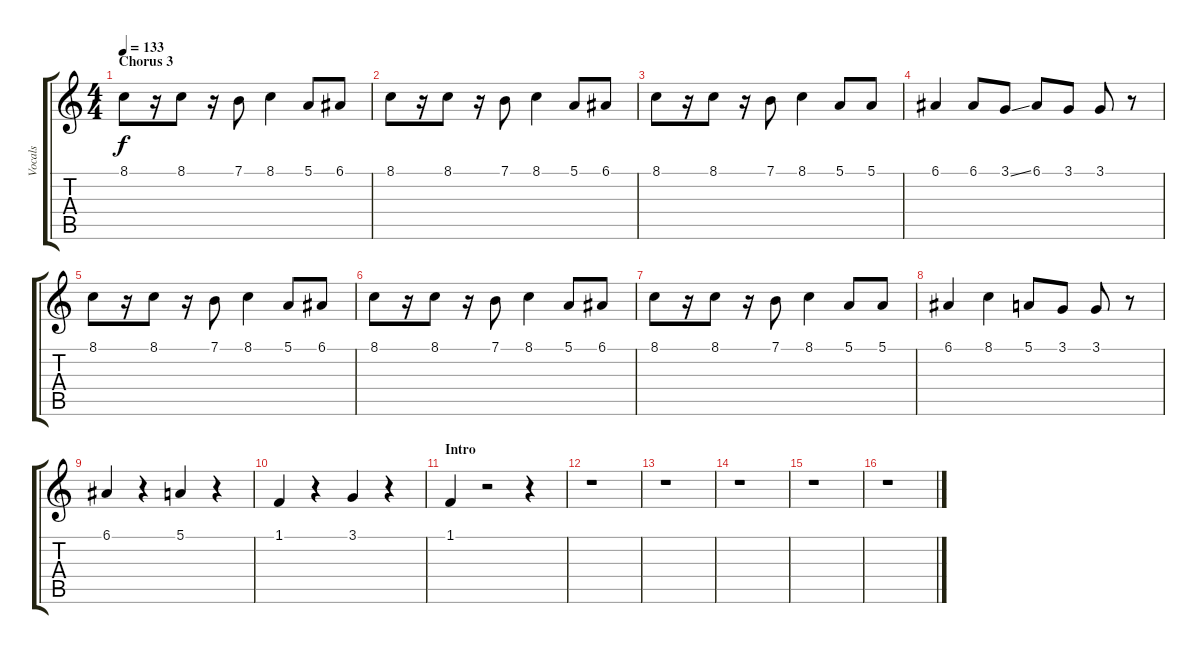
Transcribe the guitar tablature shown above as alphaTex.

\track ("Vocals" "Vocals") {instrument brightacousticpiano}
\staff {score tabs}
\tuning (E4 B3 G3 D3 A2 E2) {hide}
\ts (4 4)
\section ("" "Chorus 3")
\tempo 133
\clef g2
\ks c
8.1.8{dy f} r.16 8.1.8 r.16 7.1.8 8.1.4 5.1.8 6.1.8 |
8.1.8 r.16 8.1.8 r.16 7.1.8 8.1.4 5.1.8 6.1.8 |
8.1.8 r.16 8.1.8 r.16 7.1.8 8.1.4 5.1.8 5.1.8 |
6.1.4 6.1.8 3.1{ss}.8 6.1.8 3.1.8 3.1.8 r.8 |
8.1.8 r.16 8.1.8 r.16 7.1.8 8.1.4 5.1.8 6.1.8 |
8.1.8 r.16 8.1.8 r.16 7.1.8 8.1.4 5.1.8 6.1.8 |
8.1.8 r.16 8.1.8 r.16 7.1.8 8.1.4 5.1.8 5.1.8 |
6.1.4 8.1.4 5.1.8 3.1.8 3.1.8 r.8 |
6.1.4 r.4 5.1.4 r.4 |
1.1.4 r.4 3.1.4 r.4 |
\section ("" "Intro")
1.1.4 r.2 r.4 |
r.1 |
r.1 |
r.1 |
r.1 |
r.1
